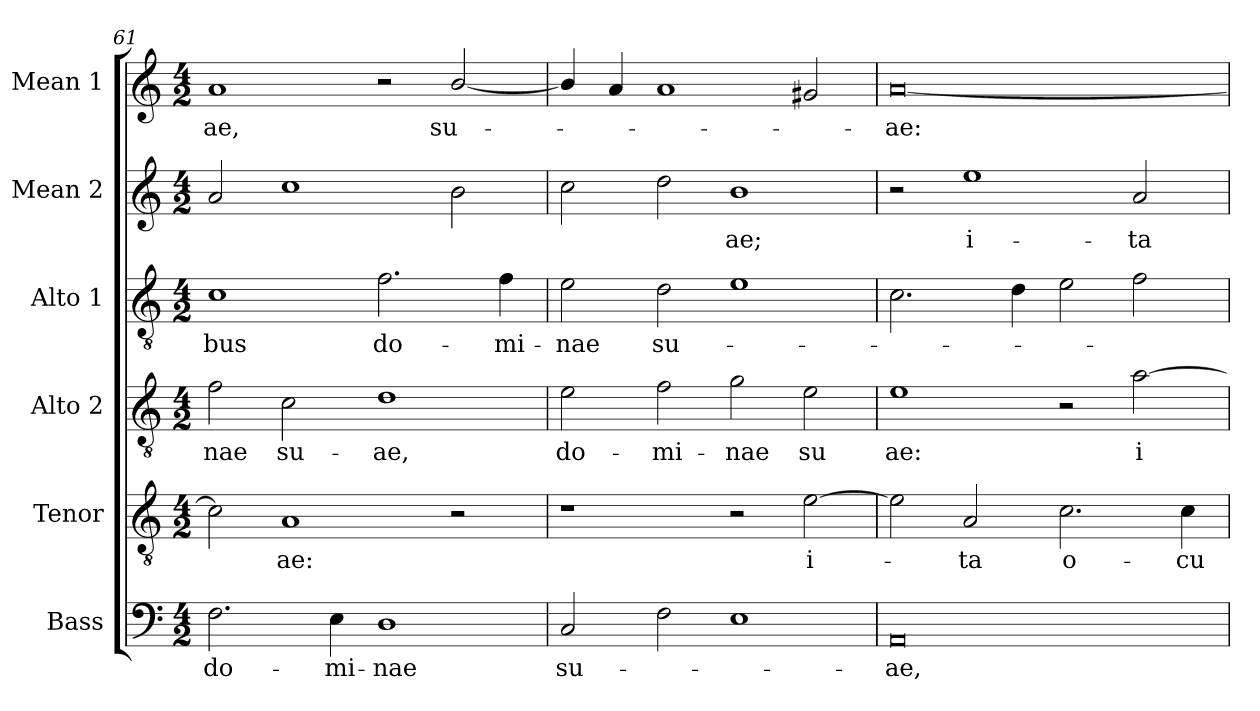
**kern	**text	**kern	**text	**kern	**text	**kern	**text	**kern	**text	**kern	**text
*part6	*part6	*part5	*part5	*part4	*part4	*part3	*part3	*part2	*part2	*part1	*part1
*staff6	*staff6	*staff5	*staff5	*staff4	*staff4	*staff3	*staff3	*staff2	*staff2	*staff1	*staff1
*I"Bass	*	*I"Tenor	*	*I"Alto 2	*	*I"Alto 1	*	*I"Mean 2	*	*I"Mean 1	*
*I'B.	*	*I'T.	*	*I'A2.	*	*I'A1	*	*I'M2.	*	*I'M1.	*
*clefF4	*	*clefGv2	*	*clefGv2	*	*clefGv2	*	*clefG2	*	*clefG2	*
*	*	*ITrd7c12	*	*ITrd7c12	*	*ITrd7c12	*	*	*	*	*
*k[]	*	*k[]	*	*k[]	*	*k[]	*	*k[]	*	*k[]	*
*a:	*	*a:	*	*a:	*	*a:	*	*a:	*	*a:	*
*M4/2	*	*M4/2	*	*M4/2	*	*M4/2	*	*M4/2	*	*M4/2	*
=61	=61	=61	=61	=61	=61	=61	=61	=61	=61	=61	=61
!	!LO:LY:b:color=#000000	!	!	!	!	!	!	!	!	!	!
!	!	!	!	!	!LO:LY:b:color=#000000	!	!	!	!	!	!
!	!	!	!	!	!	!	!LO:LY:b:color=#000000	!	!	!	!
!	!	!	!	!	!	!	!	!	!	!	!LO:LY:b:color=#000000
2.Fi\	do-	2Ci\]	.	2Fi\	-nae	1Ci	-bus	2ai/	.	1ai	-ae,
!	!	!	!LO:LY:b:color=#000000	!	!	!	!	!	!	!	!
!	!	!	!	!	!LO:LY:b:color=#000000	!	!	!	!	!	!
.	.	1AAi	-ae:	2Ci\	su-	.	.	1cci	.	.	.
!	!LO:LY:b:color=#000000	!	!	!	!	!	!	!	!	!	!
4Ei\	-mi-	.	.	.	.	.	.	.	.	.	.
!	!LO:LY:b:color=#000000	!	!	!	!	!	!	!	!	!	!
!	!	!	!	!	!LO:LY:b:color=#000000	!	!	!	!	!	!
!	!	!	!	!	!	!	!LO:LY:b:color=#000000	!	!	!	!
1Di	-nae	.	.	1Di	-ae,	2.Fi\	do-	.	.	2r	.
!	!	!	!	!	!	!	!	!	!	!	!LO:LY:b:color=#000000
.	.	2r	.	.	.	.	.	2bi\	.	[<2bi/	su-
!	!	!	!	!	!	!	!LO:LY:b:color=#000000	!	!	!	!
.	.	.	.	.	.	4Fi\	-mi-	.	.	.	.
=62	=62	=62	=62	=62	=62	=62	=62	=62	=62	=62	=62
!	!LO:LY:b:color=#000000	!	!	!	!	!	!	!	!	!	!
!	!	!	!	!	!LO:LY:b:color=#000000	!	!	!	!	!	!
!	!	!	!	!	!	!	!LO:LY:b:color=#000000	!	!	!	!
2Ci/	su-	1r	.	2Ei\	do-	2Ei\	-nae	2cci\	.	4bi/]	.
.	.	.	.	.	.	.	.	.	.	4ai/	.
!	!	!	!	!	!LO:LY:b:color=#000000	!	!	!	!	!	!
!	!	!	!	!	!	!	!LO:LY:b:color=#000000	!	!	!	!
2Fi\	.	.	.	2Fi\	-mi-	2Di\	su-	2ddi\	.	1ai	.
!	!	!	!	!	!LO:LY:b:color=#000000	!	!	!	!	!	!
!	!	!	!	!	!	!	!	!	!LO:LY:b:color=#000000	!	!
1Ei	.	2r	.	2Gi\	-nae	1Ei	.	1bi	-ae;	.	.
!	!	!	!LO:LY:b:color=#000000	!	!	!	!	!	!	!	!
!	!	!	!	!	!LO:LY:b:color=#000000	!	!	!	!	!	!
.	.	[>2Ei\	i-	2Ei\	su	.	.	.	.	2g#Xi/	.
=63	=63	=63	=63	=63	=63	=63	=63	=63	=63	=63	=63
!	!LO:LY:b:color=#000000	!	!	!	!	!	!	!	!	!	!
!	!	!	!	!	!LO:LY:b:color=#000000	!	!	!	!	!	!
!	!	!	!	!	!	!	!	!	!	!	!LO:LY:b:color=#000000
0AAi	-ae,	2Ei\]	.	1Ei	ae:	2.Ci\	.	2r	.	[<0ai	-ae:
!	!	!	!LO:LY:b:color=#000000	!	!	!	!	!	!	!	!
!	!	!	!	!	!	!	!	!	!LO:LY:b:color=#000000	!	!
.	.	2AAi/	-ta	.	.	.	.	1eei	i-	.	.
.	.	.	.	.	.	4Di\	.	.	.	.	.
!	!	!	!LO:LY:b:color=#000000	!	!	!	!	!	!	!	!
.	.	2.Ci\	o-	2r	.	2Ei\	.	.	.	.	.
!	!	!	!	!	!LO:LY:b:color=#000000	!	!	!	!	!	!
!	!	!	!	!	!	!	!	!	!LO:LY:b:color=#000000	!	!
.	.	.	.	[>2Ai\	i-	2Fi\	.	2ai/	-ta	.	.
!	!	!	!LO:LY:b:color=#000000	!	!	!	!	!	!	!	!
.	.	4Ci\	-cu-	.	.	.	.	.	.	.	.
=	=	=	=	=	=	=	=	=	=	=	=
*-	*-	*-	*-	*-	*-	*-	*-	*-	*-	*-	*-
